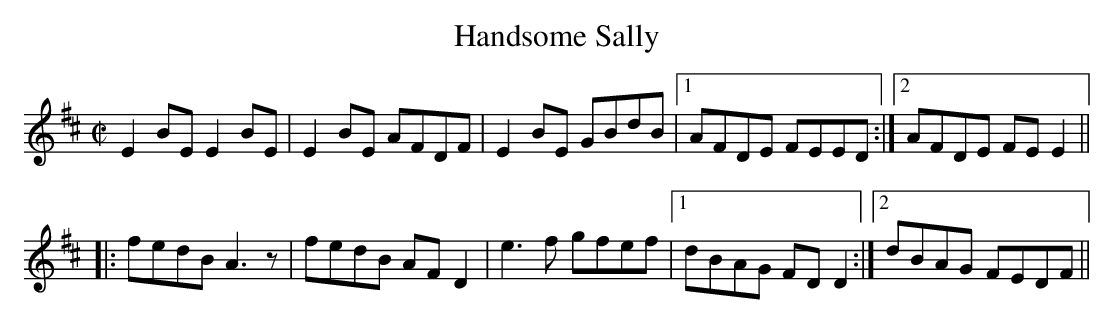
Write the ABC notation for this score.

X:1
T:Handsome Sally
M:C|
K:Edor
E2BE E2BE|E2BE AFDF|E2BE GBdB|1 AFDE FEED:|2 AFDE FEE2||
|:fedB A3z|fedB AFD2|e3f gfef|1 dBAG FDD2:|2 dBAG FEDF||
